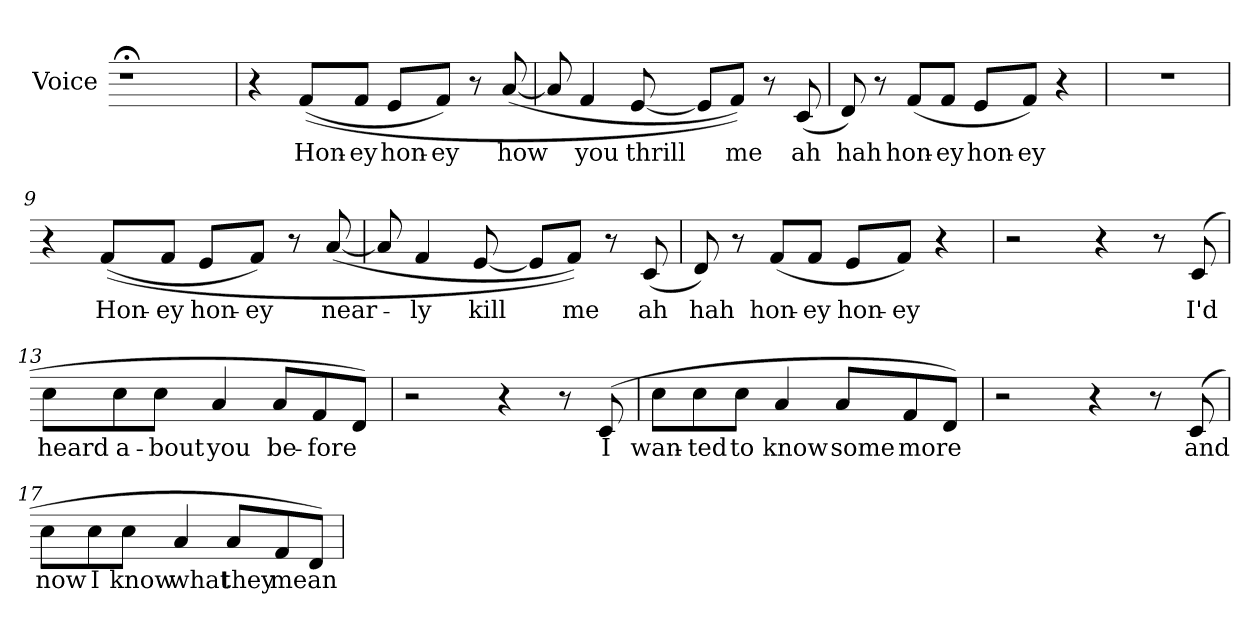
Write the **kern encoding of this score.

**kern	**text
*part1	*part1
*staff1	*staff1
*I"Voice	*
*I'Voice	*
=	=
!LO:N:vis=1	!
1r;<	.
!!LO:PB:g=z
=1	=1
*clefG2	*
*k[b-]	*
*F:	*
*M4/4	*
1r	.
=2	=2
1r	.
=3	=3
1r	.
=4	=4
1r	.
=5	=5
4r	.
!	!LO:LY:b:color=#000000
((8fi/L	Hon-
!	!LO:LY:b:color=#000000
8fi/J	-ey
!	!LO:LY:b:color=#000000
8ei/L	hon-
!	!LO:LY:b:color=#000000
8fi/J)	-ey
8r	.
!	!LO:LY:b:color=#000000
([8ai/	how
=6	=6
8ai/]	.
!	!LO:LY:b:color=#000000
4fi/	you
!	!LO:LY:b:color=#000000
[8ei/	thrill
8ei/L]	.
!	!LO:LY:b:color=#000000
8fi/J))	me
8r	.
!	!LO:LY:b:color=#000000
(8ci/	ah
=7	=7
!	!LO:LY:b:color=#000000
8di/)	hah
8r	.
!	!LO:LY:b:color=#000000
(8fi/L	hon-
!	!LO:LY:b:color=#000000
8fi/J	-ey
!	!LO:LY:b:color=#000000
8ei/L	hon-
!	!LO:LY:b:color=#000000
8fi/J)	-ey
4r	.
=8	=8
1r	.
!!LO:LB:g=z
=9	=9
4r	.
!	!LO:LY:b:color=#000000
((8fi/L	Hon-
!	!LO:LY:b:color=#000000
8fi/J	-ey
!	!LO:LY:b:color=#000000
8ei/L	hon-
!	!LO:LY:b:color=#000000
8fi/J)	-ey
8r	.
!	!LO:LY:b:color=#000000
([8ai/	near-
=10	=10
8ai/]	.
!	!LO:LY:b:color=#000000
4fi/	-ly
!	!LO:LY:b:color=#000000
[8ei/	kill
8ei/L]	.
!	!LO:LY:b:color=#000000
8fi/J))	me
8r	.
!	!LO:LY:b:color=#000000
(8ci/	ah
=11	=11
!	!LO:LY:b:color=#000000
8di/)	hah
8r	.
!	!LO:LY:b:color=#000000
(8fi/L	hon-
!	!LO:LY:b:color=#000000
8fi/J	-ey
!	!LO:LY:b:color=#000000
8ei/L	hon-
!	!LO:LY:b:color=#000000
8fi/J)	-ey
4r	.
=12	=12
2r	.
4r	.
8r	.
!	!LO:LY:b:color=#000000
(8ci/	I'd
!!LO:LB:g=z
=13	=13
!	!LO:LY:b:color=#000000
8cci\L	heard
!	!LO:LY:b:color=#000000
8cci\	a-
!	!LO:LY:b:color=#000000
8cci\J	-bout
!	!LO:LY:b:color=#000000
4ai/	you
!	!LO:LY:b:color=#000000
8ai/L	be-
!	!LO:LY:b:color=#000000
8fi/	-fore
8di/J)	.
=14	=14
2r	.
4r	.
8r	.
!	!LO:LY:b:color=#000000
(8ci/	I
=15	=15
!	!LO:LY:b:color=#000000
8cci\L	wan-
!	!LO:LY:b:color=#000000
8cci\	-ted
!	!LO:LY:b:color=#000000
8cci\J	to
!	!LO:LY:b:color=#000000
4ai/	know
!	!LO:LY:b:color=#000000
8ai/L	some
!	!LO:LY:b:color=#000000
8fi/	more
8di/J)	.
=16	=16
2r	.
4r	.
8r	.
!	!LO:LY:b:color=#000000
(8ci/	and
!!LO:LB:g=z
=17	=17
!	!LO:LY:b:color=#000000
8cci\L	now
!	!LO:LY:b:color=#000000
8cci\	I
!	!LO:LY:b:color=#000000
8cci\J	know
!	!LO:LY:b:color=#000000
4ai/	what
!	!LO:LY:b:color=#000000
8ai/L	they
!	!LO:LY:b:color=#000000
8fi/	mean
8di/J)	.
=	=
*-	*-
